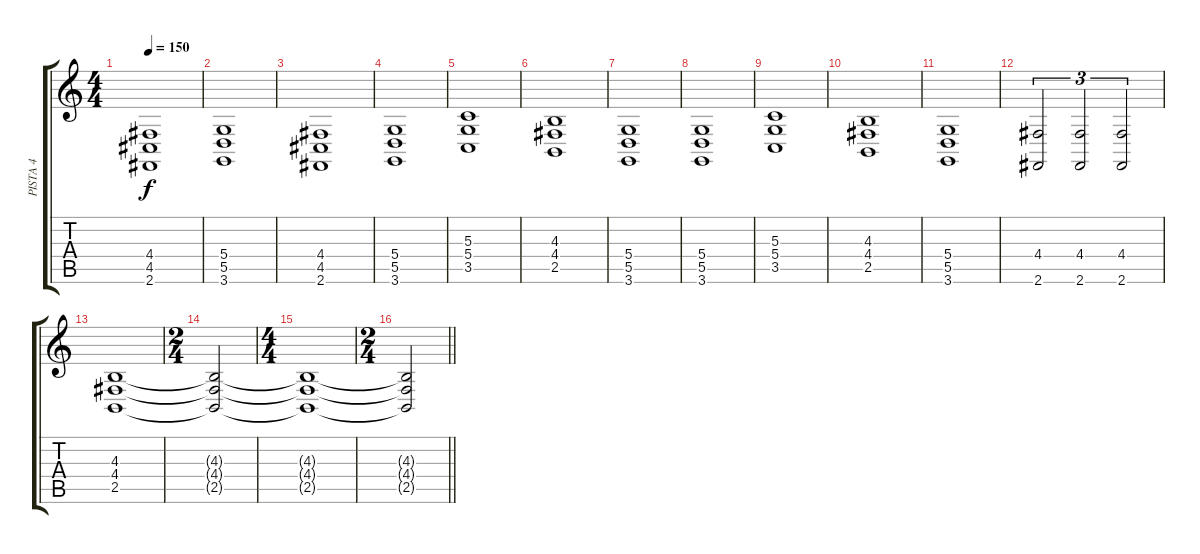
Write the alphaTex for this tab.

\track ("PISTA 4" "PISTA 4") {instrument stringensemble1}
\staff {score tabs}
\tuning (E4 B3 G3 D3 A2 E2) {hide}
\ts (4 4)
\tempo 150
\clef g2
\ks c
(4.4 4.5 2.6).1{dy f instrument stringensemble1} |
(5.4 5.5 3.6).1 |
(4.4 4.5 2.6).1 |
(5.4 5.5 3.6).1 |
(5.3 5.4 3.5).1 |
(4.3 4.4 2.5).1 |
(5.4 5.5 3.6).1 |
(5.4 5.5 3.6).1 |
(5.3 5.4 3.5).1 |
(4.3 4.4 2.5).1 |
(5.4 5.5 3.6).1 |
(4.4 2.6).2{tu (3 2)} (4.4 2.6).2{tu (3 2)} (4.4 2.6).2{tu (3 2)} |
(4.3 4.4 2.5).1 |
\ts (2 4)
(4.3{t} 4.4{t} 2.5{t}).2 |
\ts (4 4)
(4.3{t} 4.4{t} 2.5{t}).1 |
\ts (2 4)
\barLineRight lightlight
(4.3{t} 4.4{t} 2.5{t}).2
